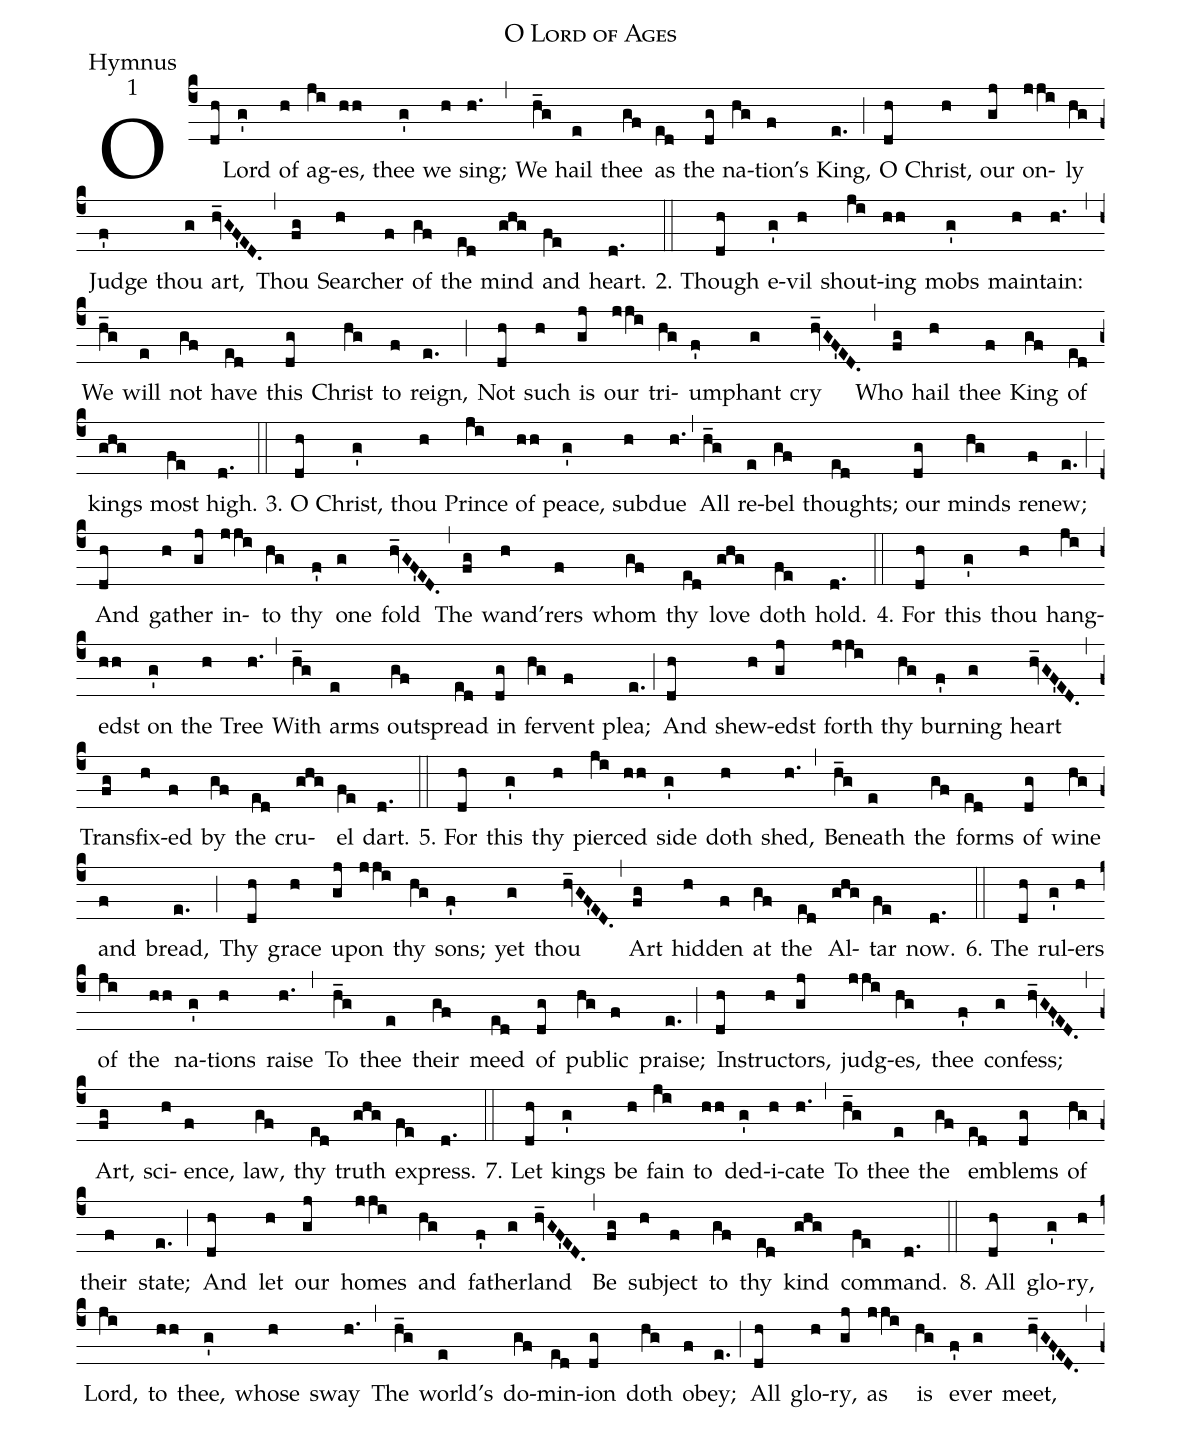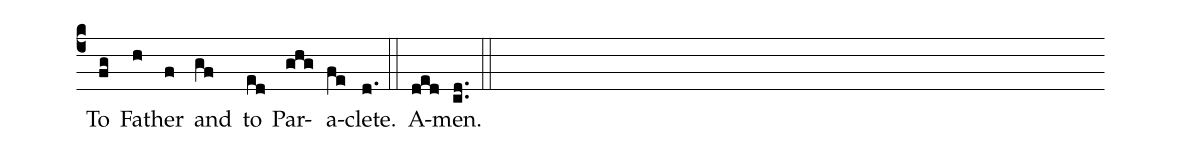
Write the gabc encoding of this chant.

name: O Lord of Ages;
office-part: Hymnus;
mode: 1;
%%
(c4)O(dh) Lord(g') of(h) ag(ji)es,(hh) thee(g') we(h) sing;(h.) (,)
We(h_g) hail(e) thee(gf) as(ed) the(dg) na(hg)tion’s(f) King,(e.) (;)
O(dh) Christ,(h) our(gj) on(jji)ly(hg) Judge(f') thou(g) art,(hv_GF'ED.) (,)
Thou(fg) Search(h)er(f) of(gf) the(ed) mind(ghg) and(fe) heart.(d.) (::)

2. Though(dh) e(g')vil(h) shout(ji)ing(hh) mobs(g') main(h)tain:(h.) (,)
We(h_g) will(e) not(gf) have(ed) this(dg) Christ(hg) to(f) reign,(e.) (;)
Not(dh) such(h) is(gj) our(jji) tri(hg)um(f')phant(g) cry(hv_GF'ED.) (,)
Who(fg) hail(h) thee(f) King(gf) of(ed) kings(ghg) most(fe) high.(d.) (::)

3. O(dh) Christ,(g') thou(h) Prince(ji) of(hh) peace,(g') sub(h)due(h.) (,)
All(h_g) re(e)bel(gf) thoughts;(ed) our(dg) minds(hg) re(f)new;(e.) (;)
And(dh) gath(h)er(gj) in(jji)to(hg) thy(f') one(g) fold(hv_GF'ED.) (,)
The(fg) wand'(h)rers(f) whom(gf) thy(ed) love(ghg) doth(fe) hold.(d.) (::)

4. For(dh) this(g') thou(h) hang(ji)edst(hh) on(g') the(h) Tree(h.) (,)
With(h_g) arms(e) out(gf)spread(ed) in(dg) fer(hg)vent(f) plea;(e.) (;)
And(dh) shew(h)edst(gj) forth(jji) thy(hg) burn(f')ing(g) heart(hv_GF'ED.) (,)
Trans(fg)fix(h)ed(f) by(gf) the(ed) cru(ghg)el(fe) dart.(d.) (::)

5. For(dh) this(g') thy(h) pierc(ji)ed(hh) side(g') doth(h) shed,(h.) (,)
Be(h_g)neath(e) the(gf) forms(ed) of(dg) wine(hg) and(f) bread,(e.) (;)
Thy(dh) grace(h) up(gj)on(jji) thy(hg) sons;(f') yet(g) thou(hv_GF'ED.) (,)
Art(fg) hid(h)den(f) at(gf) the(ed) Al(ghg)tar(fe) now.(d.) (::)

6. The(dh) rul(g')ers(h) of(ji) the(hh) na(g')tions(h) raise(h.) (,)
To(h_g) thee(e) their(gf) meed(ed) of(dg) pub(hg)lic(f) praise;(e.) (;)
In(dh)struc(h)tors,(gj) judg(jji)es,(hg) thee(f') con(g)fess;(hv_GF'ED.) (,)
Art,(fg) sci(h)ence,(f) law,(gf) thy(ed) truth(ghg) ex(fe)press.(d.) (::)

7. Let(dh) kings(g') be(h) fain(ji) to(hh) ded(g')i(h)cate(h.) (,)
To(h_g) thee(e) the(gf) em(ed)blems(dg) of(hg) their(f) state;(e.) (;)
And(dh) let(h) our(gj) homes(jji) and(hg) fa(f')ther(g)land(hv_GF'ED.) (,)
Be(fg) sub(h)ject(f) to(gf) thy(ed) kind(ghg) com(fe)mand.(d.) (::)

8. All(dh) glo(g')ry,(h) Lord,(ji) to(hh) thee,(g') whose(h) sway(h.) (,)
The(h_g) world’s(e) do(gf)min(ed)ion(dg) doth(hg) o(f)bey;(e.) (;)
All(dh) glo(h)ry,(gj) as(jji) is(hg) ev(f')er(g) meet,(hv_GF'ED.) (,)
To(fg) Fa(h)ther(f) and(gf) to(ed) Par(ghg)a(fe)clete.(d.) (::)
A(ded)men.(cd..) (::)
